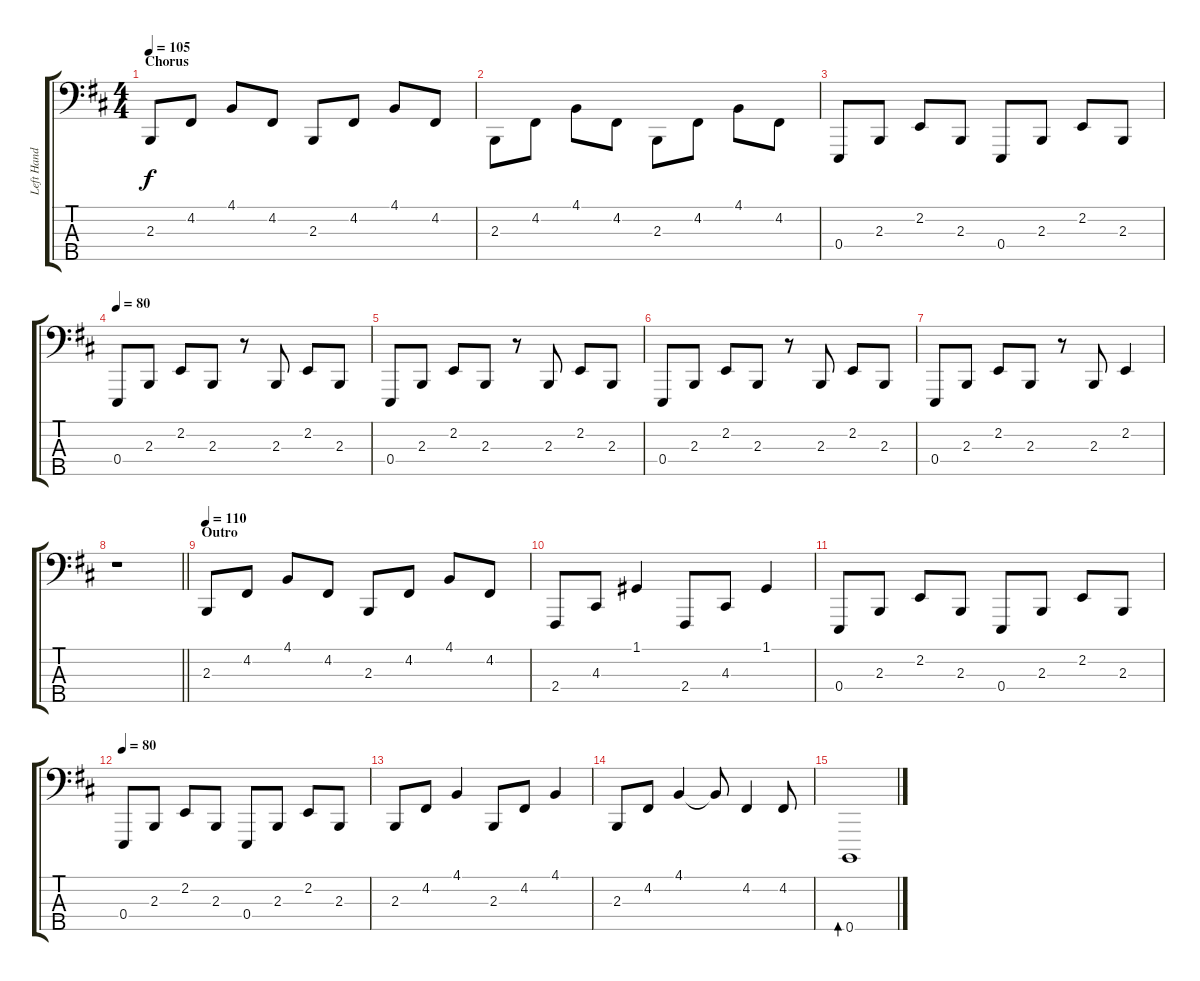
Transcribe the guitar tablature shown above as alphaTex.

\track ("Left Hand" "Left Hand") {instrument acousticgrandpiano}
\staff {score tabs}
\tuning (G2 D2 A1 E1 B0) {hide}
\ts (4 4)
\section ("" "Chorus")
\tempo 105
\clef f4
\ks bminor
2.3.8{dy f} 4.2.8 4.1.8 4.2.8 2.3.8 4.2.8 4.1.8 4.2.8 |
2.3.8{beam Down} 4.2.8{beam Down} 4.1.8{beam Down} 4.2.8{beam Down} 2.3.8{beam Down} 4.2.8{beam Down} 4.1.8{beam Down} 4.2.8{beam Down} |
0.4.8 2.3.8 2.2.8 2.3.8 0.4.8 2.3.8 2.2.8 2.3.8 |
\tempo 80
0.4.8 2.3.8 2.2.8 2.3.8 r.8 2.3.8 2.2.8{beam Up} 2.3.8{beam Up} |
0.4.8 2.3.8 2.2.8 2.3.8 r.8 2.3.8 2.2.8{beam Up} 2.3.8{beam Up} |
0.4.8 2.3.8 2.2.8 2.3.8 r.8 2.3.8 2.2.8{beam Up} 2.3.8{beam Up} |
0.4.8 2.3.8 2.2.8 2.3.8 r.8 2.3.8 2.2.4{beam Up} |
\barLineRight lightlight
r.1 |
\section ("" "Outro")
\tempo 110
2.3.8 4.2.8 4.1.8 4.2.8 2.3.8 4.2.8 4.1.8 4.2.8 |
2.4.8 4.3.8 1.1.4 2.4.8 4.3.8 1.1.4 |
0.4.8 2.3.8 2.2.8 2.3.8 0.4.8 2.3.8 2.2.8 2.3.8 |
\tempo 80
0.4.8 2.3.8 2.2.8 2.3.8 0.4.8 2.3.8 2.2.8 2.3.8 |
2.3.8 4.2.8 4.1.4 2.3.8 4.2.8 4.1.4 |
2.3.8 4.2.8 4.1.4 4.1{t}.8 4.2.4 4.2.8 |
0.5.1{bd 60}
